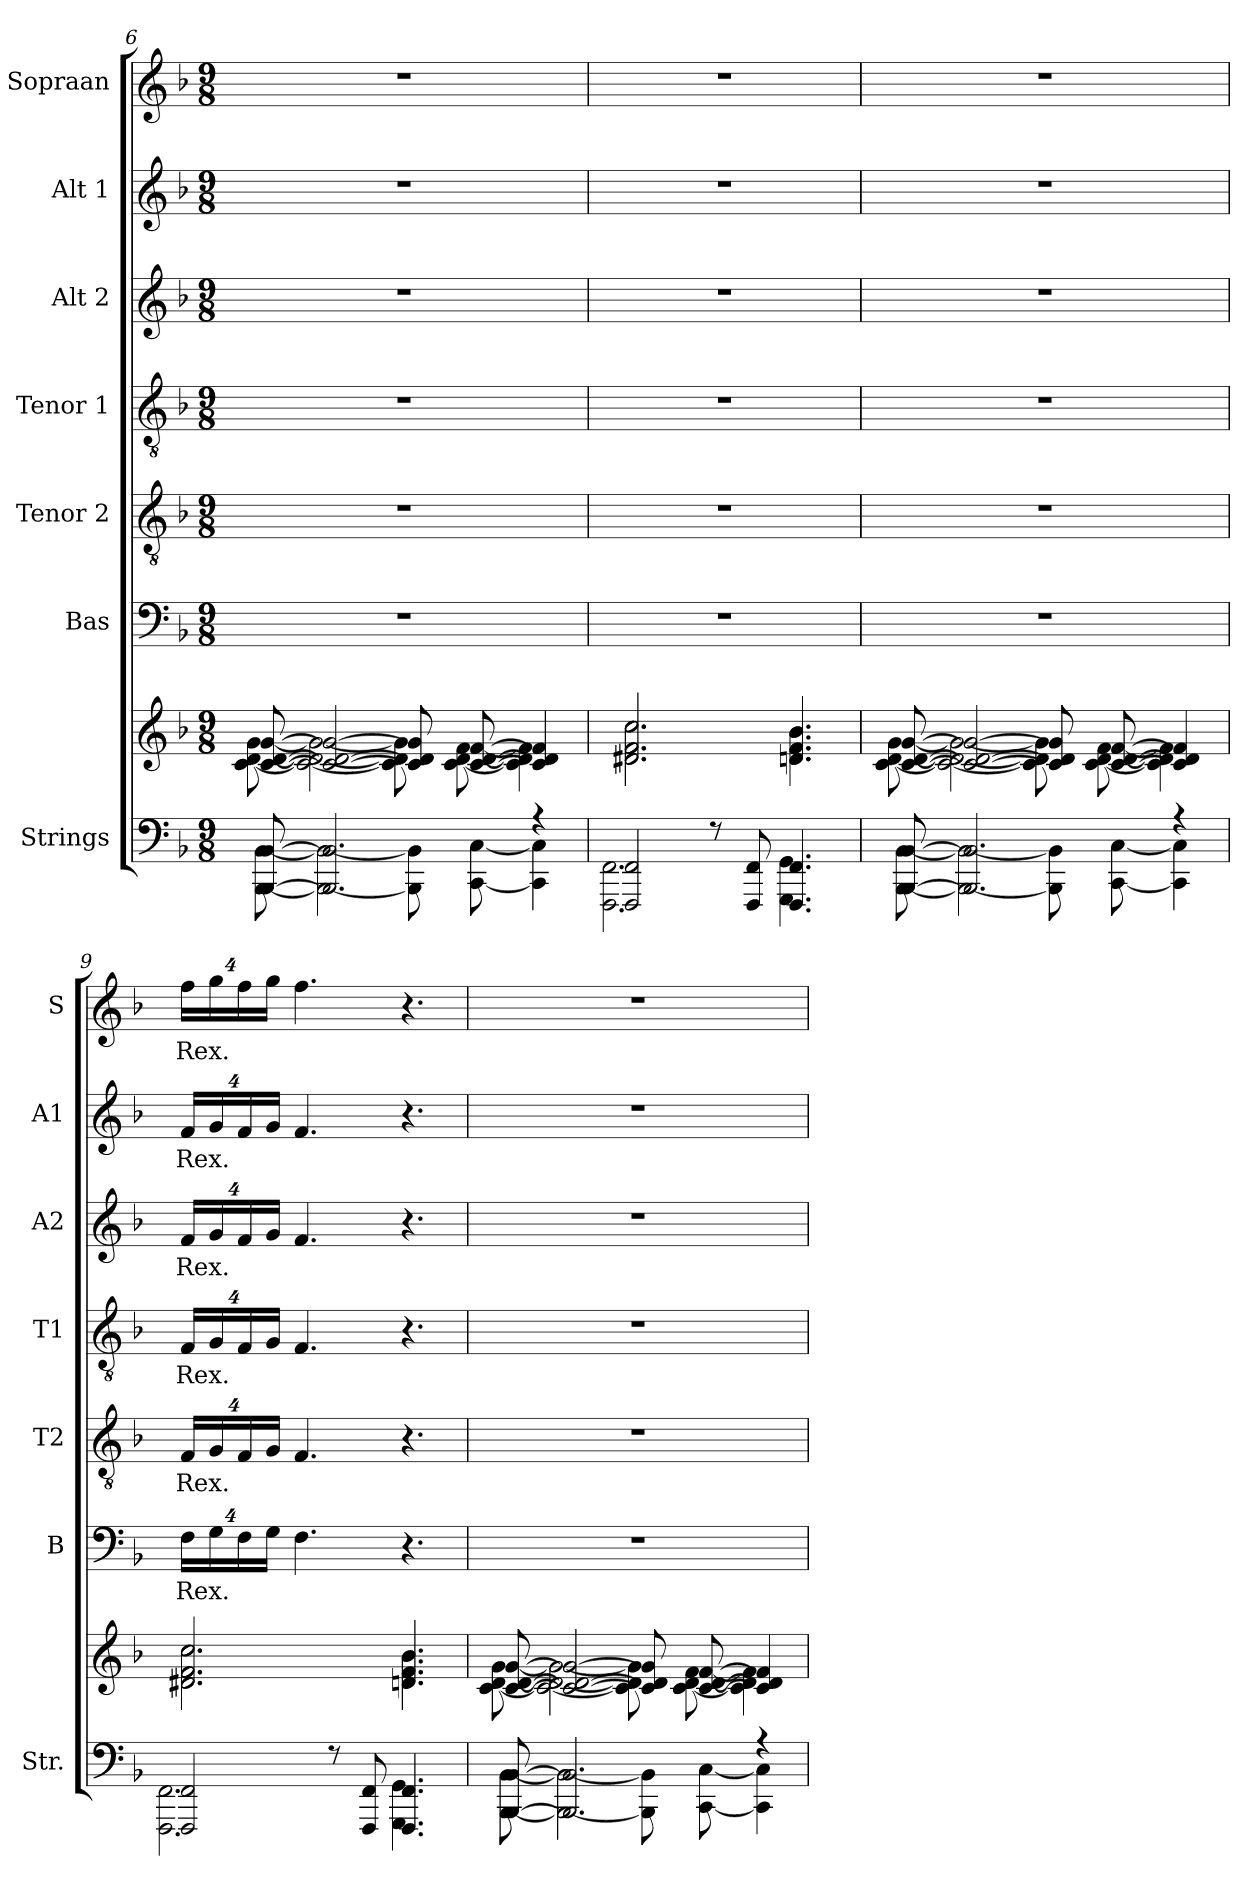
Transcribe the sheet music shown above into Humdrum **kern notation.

**kern	**kern	**kern	**text	**kern	**text	**kern	**text	**kern	**text	**kern	**text	**kern	**text
*part7	*part7	*part6	*part6	*part5	*part5	*part4	*part4	*part3	*part3	*part2	*part2	*part1	*part1
*staff8	*staff7	*staff6	*staff6	*staff5	*staff5	*staff4	*staff4	*staff3	*staff3	*staff2	*staff2	*staff1	*staff1
*I"Strings	*	*I"Bas	*	*I"Tenor 2	*	*I"Tenor 1	*	*I"Alt 2	*	*I"Alt 1	*	*I"Sopraan	*
*I'Str.	*	*I'B	*	*I'T2	*	*I'T1	*	*I'A2	*	*I'A1	*	*I'S	*
*clefF4	*clefG2	*clefF4	*	*clefGv2	*	*clefGv2	*	*clefG2	*	*clefG2	*	*clefG2	*
*k[b-]	*k[b-]	*k[b-]	*	*k[b-]	*	*k[b-]	*	*k[b-]	*	*k[b-]	*	*k[b-]	*
*F:	*F:	*F:	*	*F:	*	*F:	*	*F:	*	*F:	*	*F:	*
*M9/8	*M9/8	*M9/8	*	*M9/8	*	*M9/8	*	*M9/8	*	*M9/8	*	*M9/8	*
=6	=6	=6	=6	=6	=6	=6	=6	=6	=6	=6	=6	=6	=6
*^	*^	*	*	*	*	*	*	*	*	*	*	*	*
[8BBB-/ [8BB-/	[8BBB-\ [8BB-\	[8c/ [8d/ [8g/	[8c\ [8d\ [8g\	8%9r	.	8%9r	.	8%9r	.	8%9r	.	8%9r	.	8%9r	.
2.BBB-/] 2.BB-/]	2BBB-\_ 2BB-\_	2c/_ 2d/_ 2g/_	2c\_ 2d\_ 2g\_	.	.	.	.	.	.	.	.	.	.	.	.
.	8BBB-\] 8BB-\]	8c/] 8d/] 8g/]	8c\] 8d\] 8g\]	.	.	.	.	.	.	.	.	.	.	.	.
.	[8CC\ [8C\	[8c/ [8d/ [8f/	[8c\ [8d\ [8f\	.	.	.	.	.	.	.	.	.	.	.	.
4r	4CC\] 4C\]	4c/] 4d/] 4f/]	4c\] 4d\] 4f\]	.	.	.	.	.	.	.	.	.	.	.	.
!!LO:LB:g=z
=7	=7	=7	=7	=7	=7	=7	=7	=7	=7	=7	=7	=7	=7	=7	=7
2FFF/ 2FF/	2.FFF\ 2.FF\	2.d#X/ 2.f/ 2.cc/	2.d#\ 2.f\ 2.cc\	8%9r	.	8%9r	.	8%9r	.	8%9r	.	8%9r	.	8%9r	.
8r	.	.	.	.	.	.	.	.	.	.	.	.	.	.	.
8FFF/ 8FF/	.	.	.	.	.	.	.	.	.	.	.	.	.	.	.
4.FFF/ 4.FF/	4.GGG\ 4.GG\	4.dn/ 4.f/ 4.b-/	4.d\ 4.f\ 4.b-\	.	.	.	.	.	.	.	.	.	.	.	.
=8	=8	=8	=8	=8	=8	=8	=8	=8	=8	=8	=8	=8	=8	=8	=8
[8BBB-/ [8BB-/	[8BBB-\ [8BB-\	[8c/ [8d/ [8g/	[8c\ [8d\ [8g\	8%9r	.	8%9r	.	8%9r	.	8%9r	.	8%9r	.	8%9r	.
2.BBB-/] 2.BB-/]	2BBB-\_ 2BB-\_	2c/_ 2d/_ 2g/_	2c\_ 2d\_ 2g\_	.	.	.	.	.	.	.	.	.	.	.	.
.	8BBB-\] 8BB-\]	8c/] 8d/] 8g/]	8c\] 8d\] 8g\]	.	.	.	.	.	.	.	.	.	.	.	.
.	[8CC\ [8C\	[8c/ [8d/ [8f/	[8c\ [8d\ [8f\	.	.	.	.	.	.	.	.	.	.	.	.
4r	4CC\] 4C\]	4c/] 4d/] 4f/]	4c\] 4d\] 4f\]	.	.	.	.	.	.	.	.	.	.	.	.
=9	=9	=9	=9	=9	=9	=9	=9	=9	=9	=9	=9	=9	=9	=9	=9
*	*	*	*	*Xbrackettup	*	*	*	*	*	*	*	*	*	*	*
!	!	!	!	!	!LO:LY:b	!	!	!	!	!	!	!	!	!	!
*	*	*	*	*	*	*Xbrackettup	*	*	*	*	*	*	*	*	*
!	!	!	!	!	!	!	!LO:LY:b	!	!	!	!	!	!	!	!
*	*	*	*	*	*	*	*	*Xbrackettup	*	*	*	*	*	*	*
!	!	!	!	!	!	!	!	!	!LO:LY:b	!	!	!	!	!	!
*	*	*	*	*	*	*	*	*	*	*Xbrackettup	*	*	*	*	*
!	!	!	!	!	!	!	!	!	!	!	!LO:LY:b	!	!	!	!
*	*	*	*	*	*	*	*	*	*	*	*	*Xbrackettup	*	*	*
!	!	!	!	!	!	!	!	!	!	!	!	!	!LO:LY:b	!	!
*	*	*	*	*	*	*	*	*	*	*	*	*	*	*Xbrackettup	*
!	!	!	!	!	!	!	!	!	!	!	!	!	!	!	!LO:LY:b
2FFF/ 2FF/	2.FFF\ 2.FF\	2.d#X/ 2.f/ 2.cc/	2.d#\ 2.f\ 2.cc\	32%3F\L	Rex.	32%3F/L	Rex.	32%3F/L	Rex.	32%3f/L	Rex.	32%3f/L	Rex.	32%3ff\L	Rex.
.	.	.	.	32%3G\	.	32%3G/	.	32%3G/	.	32%3g/	.	32%3g/	.	32%3gg\	.
.	.	.	.	32%3F\	.	32%3F/	.	32%3F/	.	32%3f/	.	32%3f/	.	32%3ff\	.
.	.	.	.	32%3G\J	.	32%3G/J	.	32%3G/J	.	32%3g/J	.	32%3g/J	.	32%3gg\J	.
.	.	.	.	4.F\	.	4.F/	.	4.F/	.	4.f/	.	4.f/	.	4.ff\	.
8r	.	.	.	.	.	.	.	.	.	.	.	.	.	.	.
8FFF/ 8FF/	.	.	.	.	.	.	.	.	.	.	.	.	.	.	.
4.FFF/ 4.FF/	4.GGG\ 4.GG\	4.dn/ 4.f/ 4.b-/	4.d\ 4.f\ 4.b-\	4.r	.	4.r	.	4.r	.	4.r	.	4.r	.	4.r	.
=10	=10	=10	=10	=10	=10	=10	=10	=10	=10	=10	=10	=10	=10	=10	=10
[8BBB-/ [8BB-/	[8BBB-\ [8BB-\	[8c/ [8d/ [8g/	[8c\ [8d\ [8g\	8%9r	.	8%9r	.	8%9r	.	8%9r	.	8%9r	.	8%9r	.
2.BBB-/] 2.BB-/]	2BBB-\_ 2BB-\_	2c/_ 2d/_ 2g/_	2c\_ 2d\_ 2g\_	.	.	.	.	.	.	.	.	.	.	.	.
.	8BBB-\] 8BB-\]	8c/] 8d/] 8g/]	8c\] 8d\] 8g\]	.	.	.	.	.	.	.	.	.	.	.	.
.	[8CC\ [8C\	[8c/ [8d/ [8f/	[8c\ [8d\ [8f\	.	.	.	.	.	.	.	.	.	.	.	.
4r	4CC\] 4C\]	4c/] 4d/] 4f/]	4c\] 4d\] 4f\]	.	.	.	.	.	.	.	.	.	.	.	.
*v	*v	*	*	*	*	*	*	*	*	*	*	*	*	*	*
*	*v	*v	*	*	*	*	*	*	*	*	*	*	*	*
=	=	=	=	=	=	=	=	=	=	=	=	=	=
*-	*-	*-	*-	*-	*-	*-	*-	*-	*-	*-	*-	*-	*-
